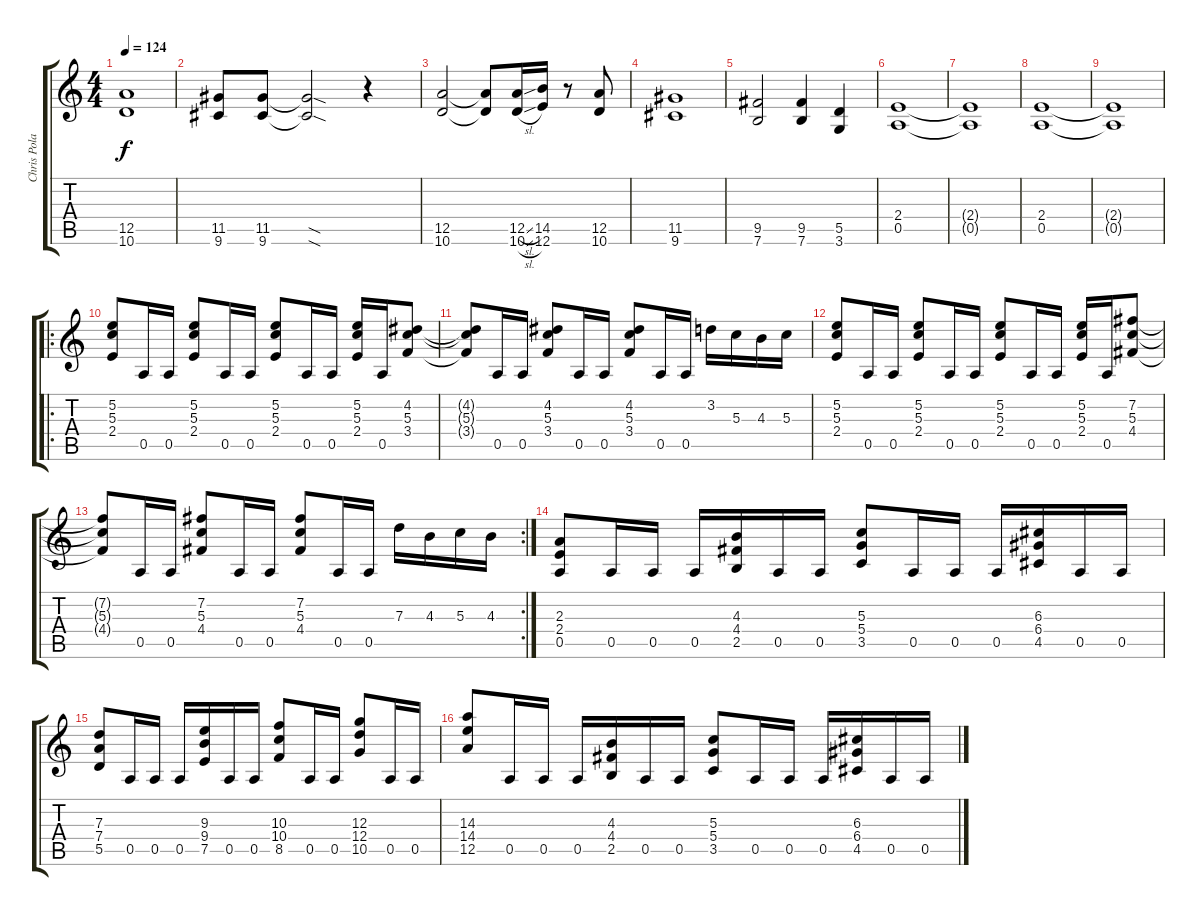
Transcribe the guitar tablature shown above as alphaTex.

\track ("Chris Poland" "Chris Pola") {instrument distortionguitar}
\staff {score tabs}
\tuning (E4 B3 G3 D3 A2 E2) {hide}
\ts (4 4)
\tempo 124
\clef g2
\ks c
(12.5 10.6).1{dy f} |
(11.5 9.6).8 (11.5 9.6).8 (11.5{sod t} 9.6{sod t}).2 r.4 |
(12.5 10.6).2 (12.5{t} 10.6{t}).8 (12.5{sl} 10.6{sl}).16 (14.5 12.6).16 r.8 (12.5 10.6).8 |
(11.5 9.6).1 |
(9.5 7.6).2 (9.5 7.6).4 (5.5 3.6).4 |
(2.4 0.5).1 |
(2.4{t} 0.5{t}).1 |
(2.4 0.5).1 |
(2.4{t} 0.5{t}).1 |
\ro
(5.2 5.3 2.4).8 0.5.16 0.5.16 (5.2 5.3 2.4).8 0.5.16 0.5.16 (5.2 5.3 2.4).8 0.5.16 0.5.16 (5.2 5.3 2.4).16 0.5.16 (4.2 5.3 3.4).8 |
(4.2{t} 5.3{t} 3.4{t}).8 0.5.16 0.5.16 (4.2 5.3 3.4).8 0.5.16 0.5.16 (4.2 5.3 3.4).8 0.5.16 0.5.16 3.2.16 5.3.16 4.3.16 5.3.16 |
(5.2 5.3 2.4).8 0.5.16 0.5.16 (5.2 5.3 2.4).8 0.5.16 0.5.16 (5.2 5.3 2.4).8 0.5.16 0.5.16 (5.2 5.3 2.4).16 0.5.16 (7.2 5.3 4.4).8 |
\rc 2
(7.2{t} 5.3{t} 4.4{t}).8 0.5.16 0.5.16 (7.2 5.3 4.4).8 0.5.16 0.5.16 (7.2 5.3 4.4).8 0.5.16 0.5.16 7.3.16 4.3.16 5.3.16 4.3.16 |
(2.3 2.4 0.5).8 0.5.16 0.5.16 0.5.16 (4.3 4.4 2.5).16 0.5.16 0.5.16 (5.3 5.4 3.5).8 0.5.16 0.5.16 0.5.16 (6.3 6.4 4.5).16 0.5.16 0.5.16 |
(7.3 7.4 5.5).8 0.5.16 0.5.16 0.5.16 (9.3 9.4 7.5).16 0.5.16 0.5.16 (10.3 10.4 8.5).8 0.5.16 0.5.16 (12.3 12.4 10.5).8 0.5.16 0.5.16 |
(14.3 14.4 12.5).8 0.5.16 0.5.16 0.5.16 (4.3 4.4 2.5).16 0.5.16 0.5.16 (5.3 5.4 3.5).8 0.5.16 0.5.16 0.5.16 (6.3 6.4 4.5).16 0.5.16 0.5.16
